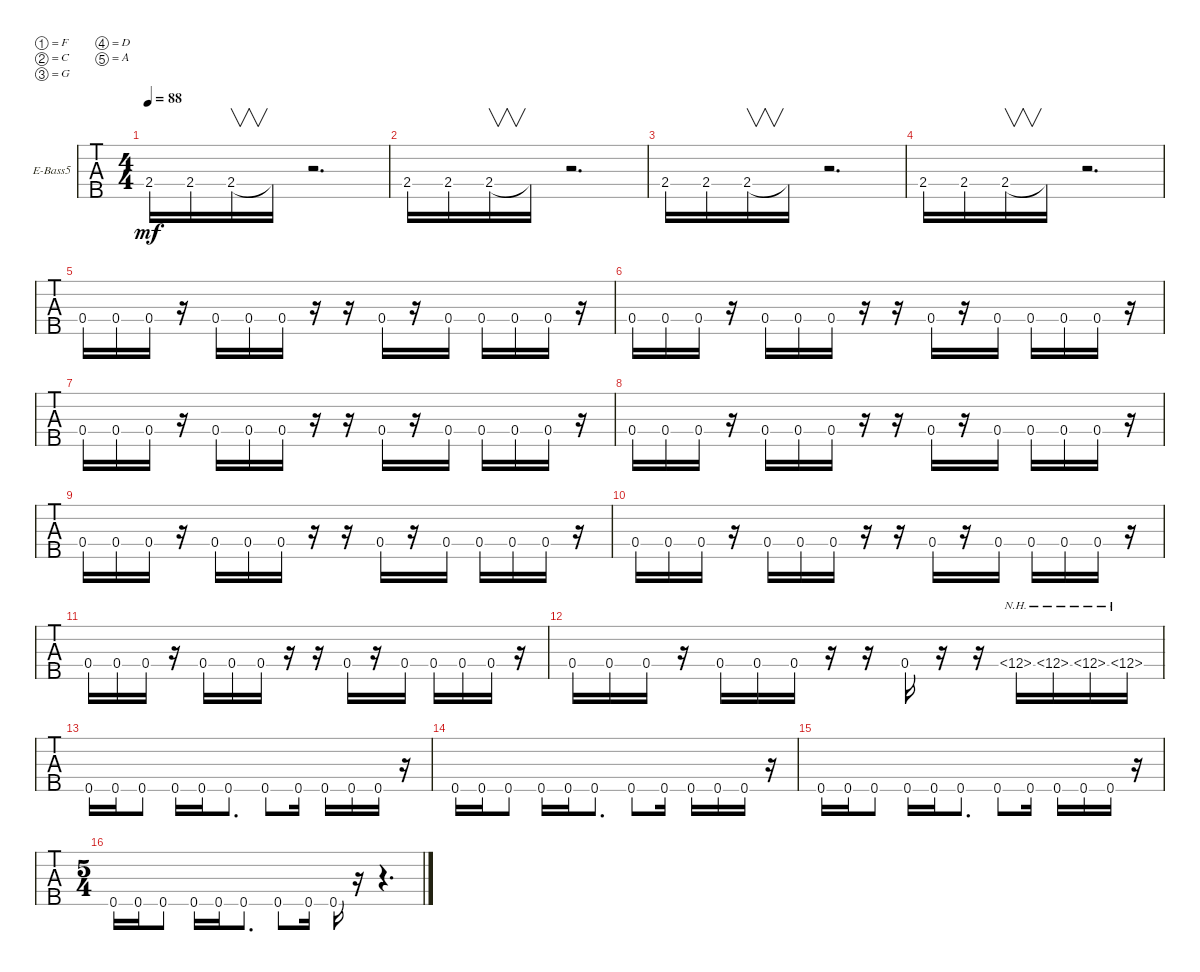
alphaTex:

\defaultSystemsLayout 4
\bracketExtendMode groupsimilarinstruments
\firstSystemTrackNameOrientation horizontal
\otherSystemsTrackNameOrientation horizontal
\track ("Electric Bass" "E-Bass5") {instrument electricbassfinger}
\staff {tabs}
\tuning (F2 C2 G1 D1 A0)
\ts (4 4)
\scale
0.385291
\tempo 88
\accidentals auto
\clef f4
\ottava regular
\simile none
\ks c
2.4.16{dy mf instrument electricbassfinger} 2.4.16 2.4.16{v} 2.4{t}.16 r.2{d} |
\scale
0.324918 2.4.16 2.4.16 2.4.16{v} 2.4{t}.16 r.2{d} |
\scale
0.289791 2.4.16 2.4.16 2.4.16{v} 2.4{t}.16 r.2{d} |
2.4.16 2.4.16 2.4.16{v} 2.4{t}.16 r.2{d} |
0.4.16 0.4.16 0.4.16 r.16 0.4.16 0.4.16 0.4.16 r.16 r.16 0.4.16 r.16 0.4.16 0.4.16 0.4.16 0.4.16 r.16 |
0.4.16 0.4.16 0.4.16 r.16 0.4.16 0.4.16 0.4.16 r.16 r.16 0.4.16 r.16 0.4.16 0.4.16 0.4.16 0.4.16 r.16 |
\scale
0.418893 0.4.16 0.4.16 0.4.16 r.16 0.4.16 0.4.16 0.4.16 r.16 r.16 0.4.16 r.16 0.4.16 0.4.16 0.4.16 0.4.16 r.16 |
0.4.16 0.4.16 0.4.16 r.16 0.4.16 0.4.16 0.4.16 r.16 r.16 0.4.16 r.16 0.4.16 0.4.16 0.4.16 0.4.16 r.16 |
0.4.16 0.4.16 0.4.16 r.16 0.4.16 0.4.16 0.4.16 r.16 r.16 0.4.16 r.16 0.4.16 0.4.16 0.4.16 0.4.16 r.16 |
0.4.16 0.4.16 0.4.16 r.16 0.4.16 0.4.16 0.4.16 r.16 r.16 0.4.16 r.16 0.4.16 0.4.16 0.4.16 0.4.16 r.16 |
0.4.16 0.4.16 0.4.16 r.16 0.4.16 0.4.16 0.4.16 r.16 r.16 0.4.16 r.16 0.4.16 0.4.16 0.4.16 0.4.16 r.16 |
0.4.16 0.4.16 0.4.16 r.16 0.4.16 0.4.16 0.4.16 r.16 r.16 0.4.16 r.16 r.16 12.4{nh st}.16 12.4{nh st}.16 12.4{nh st}.16 12.4{nh st}.16 |
0.5{st}.16 0.5{st}.16 0.5.8 0.5{st}.16 0.5{st}.16 0.5.8{d} 0.5.8 0.5{st}.16 0.5{st}.16 0.5{st}.16 0.5.16 r.16 |
0.5{st}.16 0.5{st}.16 0.5.8 0.5{st}.16 0.5{st}.16 0.5.8{d} 0.5.8 0.5{st}.16 0.5{st}.16 0.5{st}.16 0.5.16 r.16 |
0.5{st}.16 0.5{st}.16 0.5.8 0.5{st}.16 0.5{st}.16 0.5.8{d} 0.5.8 0.5{st}.16 0.5{st}.16 0.5{st}.16 0.5.16 r.16 |
\ts (5 4)
0.5{st}.16 0.5{st}.16 0.5.8 0.5{st}.16 0.5{st}.16 0.5.8{d} 0.5.8 0.5{st}.16 0.5{st}.16 r.16 r.4{d}
